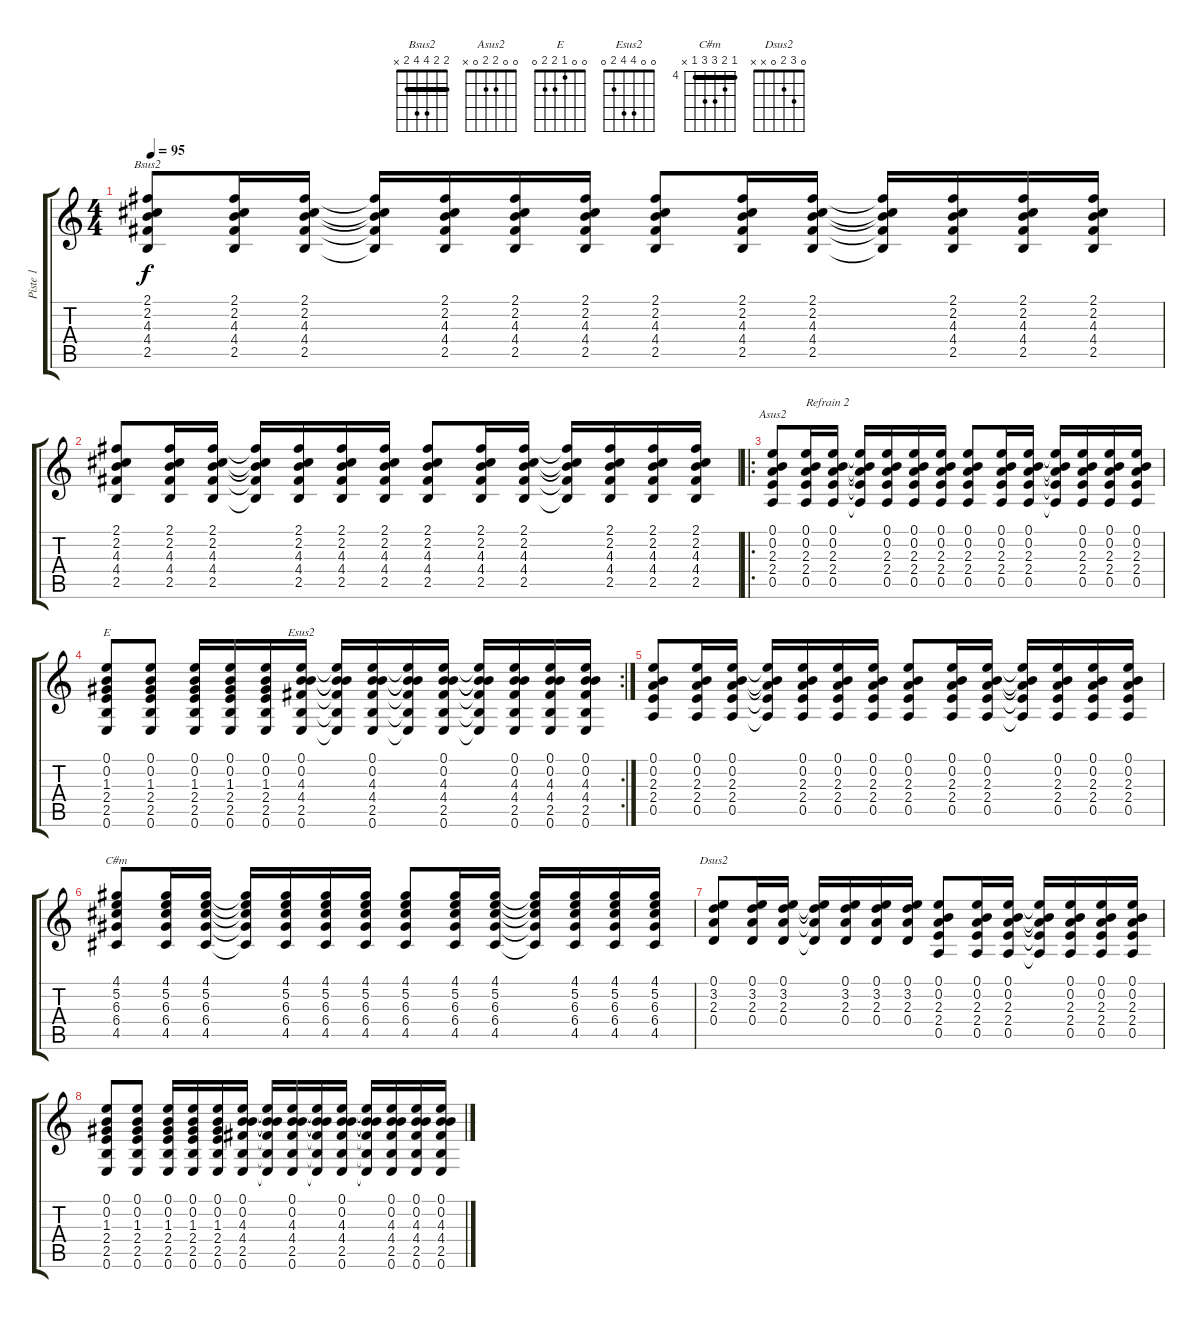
\track ("Piste 1" "Piste 1") {instrument acousticguitarnylon}
\staff {score tabs}
\tuning (E4 B3 G3 D3 A2 E2) {hide}
\chord ("Bsus2" 2 2 4 4 2 x) {barre 2}
\chord ("Asus2" 0 0 2 2 0 x)
\chord ("E" 0 0 1 2 2 0)
\chord ("Esus2" 0 0 4 4 2 0)
\chord ("C#m" 4 5 6 6 4 x) {firstfret 4 barre 4}
\chord ("Dsus2" 0 3 2 0 x x)
\ts (4 4)
\tempo 95
\clef g2
\ks c
(2.1 2.2 4.3 4.4 2.5).8{ch "Bsus2" dy f} (2.1 2.2 4.3 4.4 2.5).16 (2.1 2.2 4.3 4.4 2.5).16 (2.1{t} 2.2{t} 4.3{t} 4.4{t} 2.5{t}).16 (2.1 2.2 4.3 4.4 2.5).16 (2.1 2.2 4.3 4.4 2.5).16 (2.1 2.2 4.3 4.4 2.5).16 (2.1 2.2 4.3 4.4 2.5).8 (2.1 2.2 4.3 4.4 2.5).16 (2.1 2.2 4.3 4.4 2.5).16 (2.1{t} 2.2{t} 4.3{t} 4.4{t} 2.5{t}).16 (2.1 2.2 4.3 4.4 2.5).16 (2.1 2.2 4.3 4.4 2.5).16 (2.1 2.2 4.3 4.4 2.5).16 |
(2.1 2.2 4.3 4.4 2.5).8 (2.1 2.2 4.3 4.4 2.5).16 (2.1 2.2 4.3 4.4 2.5).16 (2.1{t} 2.2{t} 4.3{t} 4.4{t} 2.5{t}).16 (2.1 2.2 4.3 4.4 2.5).16 (2.1 2.2 4.3 4.4 2.5).16 (2.1 2.2 4.3 4.4 2.5).16 (2.1 2.2 4.3 4.4 2.5).8 (2.1 2.2 4.3 4.4 2.5).16 (2.1 2.2 4.3 4.4 2.5).16 (2.1{t} 2.2{t} 4.3{t} 4.4{t} 2.5{t}).16 (2.1 2.2 4.3 4.4 2.5).16 (2.1 2.2 4.3 4.4 2.5).16 (2.1 2.2 4.3 4.4 2.5).16 |
\ro
(0.1 0.2 2.3 2.4 0.5).8{ch "Asus2"} (0.1 0.2 2.3 2.4 0.5).16{txt "Refrain 2"} (0.1 0.2 2.3 2.4 0.5).16 (0.1{t} 0.2{t} 2.3{t} 2.4{t} 0.5{t}).16 (0.1 0.2 2.3 2.4 0.5).16 (0.1 0.2 2.3 2.4 0.5).16 (0.1 0.2 2.3 2.4 0.5).16 (0.1 0.2 2.3 2.4 0.5).8 (0.1 0.2 2.3 2.4 0.5).16 (0.1 0.2 2.3 2.4 0.5).16 (0.1{t} 0.2{t} 2.3{t} 2.4{t} 0.5{t}).16 (0.1 0.2 2.3 2.4 0.5).16 (0.1 0.2 2.3 2.4 0.5).16 (0.1 0.2 2.3 2.4 0.5).16 |
\rc 2
(0.1 0.2 1.3 2.4 2.5 0.6).8{ch "E"} (0.1 0.2 1.3 2.4 2.5 0.6).8 (0.1 0.2 1.3 2.4 2.5 0.6).16 (0.1 0.2 1.3 2.4 2.5 0.6).16 (0.1 0.2 1.3 2.4 2.5 0.6).16 (0.1 0.2 4.3 4.4 2.5 0.6).16{ch "Esus2"} (0.1{t} 0.2{t} 4.3{t} 4.4{t} 2.5{t} 0.6{t}).16 (0.1 0.2 4.3 4.4 2.5 0.6).16 (0.1{t} 0.2{t} 4.3{t} 4.4{t} 2.5{t} 0.6{t}).16 (0.1 0.2 4.3 4.4 2.5 0.6).16 (0.1{t} 0.2{t} 4.3{t} 4.4{t} 2.5{t} 0.6{t}).16 (0.1 0.2 4.3 4.4 2.5 0.6).16 (0.1 0.2 4.3 4.4 2.5 0.6).16 (0.1 0.2 4.3 4.4 2.5 0.6).16 |
(0.1 0.2 2.3 2.4 0.5).8 (0.1 0.2 2.3 2.4 0.5).16 (0.1 0.2 2.3 2.4 0.5).16 (0.1{t} 0.2{t} 2.3{t} 2.4{t} 0.5{t}).16 (0.1 0.2 2.3 2.4 0.5).16 (0.1 0.2 2.3 2.4 0.5).16 (0.1 0.2 2.3 2.4 0.5).16 (0.1 0.2 2.3 2.4 0.5).8 (0.1 0.2 2.3 2.4 0.5).16 (0.1 0.2 2.3 2.4 0.5).16 (0.1{t} 0.2{t} 2.3{t} 2.4{t} 0.5{t}).16 (0.1 0.2 2.3 2.4 0.5).16 (0.1 0.2 2.3 2.4 0.5).16 (0.1 0.2 2.3 2.4 0.5).16 |
(4.1 5.2 6.3 6.4 4.5).8{ch "C#m"} (4.1 5.2 6.3 6.4 4.5).16 (4.1 5.2 6.3 6.4 4.5).16 (4.1{t} 5.2{t} 6.3{t} 6.4{t} 4.5{t}).16 (4.1 5.2 6.3 6.4 4.5).16 (4.1 5.2 6.3 6.4 4.5).16 (4.1 5.2 6.3 6.4 4.5).16 (4.1 5.2 6.3 6.4 4.5).8 (4.1 5.2 6.3 6.4 4.5).16 (4.1 5.2 6.3 6.4 4.5).16 (4.1{t} 5.2{t} 6.3{t} 6.4{t} 4.5{t}).16 (4.1 5.2 6.3 6.4 4.5).16 (4.1 5.2 6.3 6.4 4.5).16 (4.1 5.2 6.3 6.4 4.5).16 |
(0.1 3.2 2.3 0.4).8{ch "Dsus2"} (0.1 3.2 2.3 0.4).16 (0.1 3.2 2.3 0.4).16 (0.1{t} 3.2{t} 2.3{t} 0.4{t}).16 (0.1 3.2 2.3 0.4).16 (0.1 3.2 2.3 0.4).16 (0.1 3.2 2.3 0.4).16 (0.1 0.2 2.3 2.4 0.5).8 (0.1 0.2 2.3 2.4 0.5).16 (0.1 0.2 2.3 2.4 0.5).16 (0.1{t} 0.2{t} 2.3{t} 2.4{t} 0.5{t}).16 (0.1 0.2 2.3 2.4 0.5).16 (0.1 0.2 2.3 2.4 0.5).16 (0.1 0.2 2.3 2.4 0.5).16 |
(0.1 0.2 1.3 2.4 2.5 0.6).8 (0.1 0.2 1.3 2.4 2.5 0.6).8 (0.1 0.2 1.3 2.4 2.5 0.6).16 (0.1 0.2 1.3 2.4 2.5 0.6).16 (0.1 0.2 1.3 2.4 2.5 0.6).16 (0.1 0.2 4.3 4.4 2.5 0.6).16 (0.1{t} 0.2{t} 4.3{t} 4.4{t} 2.5{t} 0.6{t}).16 (0.1 0.2 4.3 4.4 2.5 0.6).16 (0.1{t} 0.2{t} 4.3{t} 4.4{t} 2.5{t} 0.6{t}).16 (0.1 0.2 4.3 4.4 2.5 0.6).16 (0.1{t} 0.2{t} 4.3{t} 4.4{t} 2.5{t} 0.6{t}).16 (0.1 0.2 4.3 4.4 2.5 0.6).16 (0.1 0.2 4.3 4.4 2.5 0.6).16 (0.1 0.2 4.3 4.4 2.5 0.6).16
